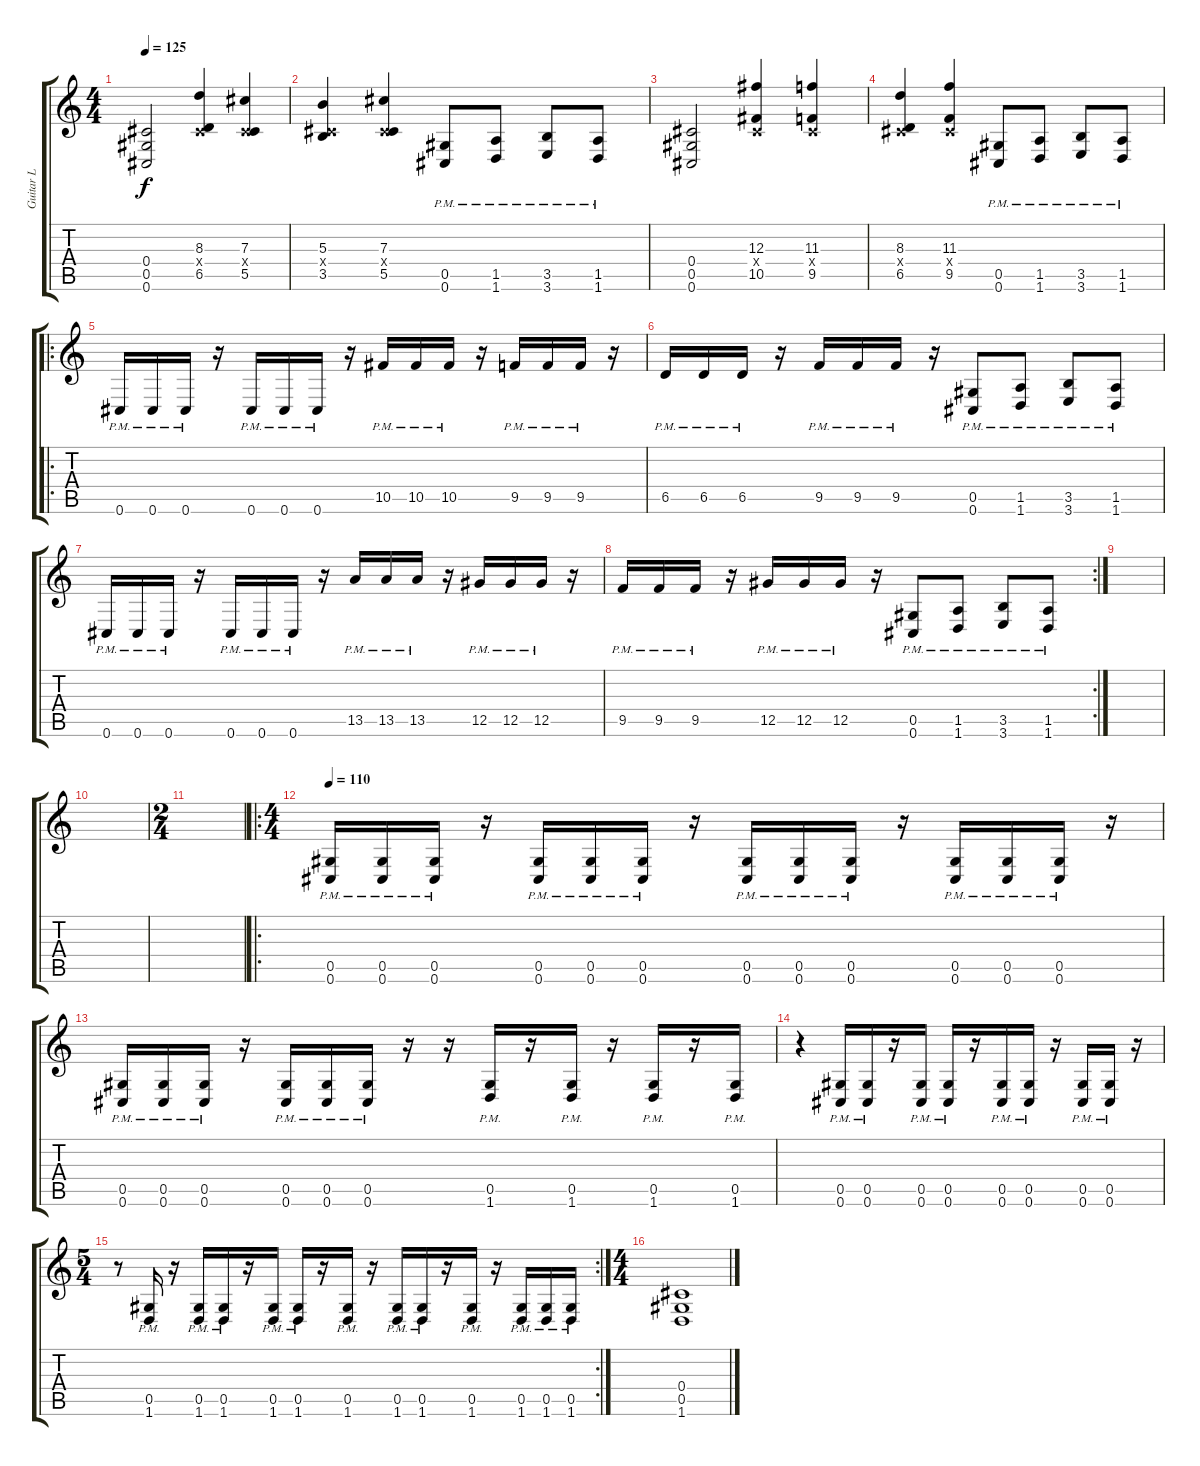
\track ("Guitar L" "Guitar L") {instrument overdrivenguitar}
\staff {score tabs}
\tuning (Eb4 Bb3 Gb3 Db3 Ab2 Db2) {hide}
\ts (4 4)
\tempo 125
\clef g2
\ks c
(0.4 0.5 0.6).2{dy f} (8.3 0.4{x} 6.5).4 (7.3 0.4{x} 5.5).4 |
(5.3 0.4{x} 3.5).4 (7.3 0.4{x} 5.5).4 (0.5{pm} 0.6{pm}).8 (1.5{pm} 1.6{pm}).8 (3.5{pm} 3.6{pm}).8 (1.5{pm} 1.6{pm}).8 |
(0.4 0.5 0.6).2 (12.3 0.4{x} 10.5).4 (11.3 0.4{x} 9.5).4 |
(8.3 0.4{x} 6.5).4 (11.3 0.4{x} 9.5).4 (0.5{pm} 0.6{pm}).8 (1.5{pm} 1.6{pm}).8 (3.5{pm} 3.6{pm}).8 (1.5{pm} 1.6{pm}).8 |
\ro
0.6{pm}.16 0.6{pm}.16 0.6{pm}.16 r.16 0.6{pm}.16 0.6{pm}.16 0.6{pm}.16 r.16 10.5{pm}.16 10.5{pm}.16 10.5{pm}.16 r.16 9.5{pm}.16 9.5{pm}.16 9.5{pm}.16 r.16 |
6.5{pm}.16 6.5{pm}.16 6.5{pm}.16 r.16 9.5{pm}.16 9.5{pm}.16 9.5{pm}.16 r.16 (0.5{pm} 0.6{pm}).8 (1.5{pm} 1.6{pm}).8 (3.5{pm} 3.6{pm}).8 (1.5{pm} 1.6{pm}).8 |
0.6{pm}.16 0.6{pm}.16 0.6{pm}.16 r.16 0.6{pm}.16 0.6{pm}.16 0.6{pm}.16 r.16 13.5{pm}.16 13.5{pm}.16 13.5{pm}.16 r.16 12.5{pm}.16 12.5{pm}.16 12.5{pm}.16 r.16 |
\rc 2
9.5{pm}.16 9.5{pm}.16 9.5{pm}.16 r.16 12.5{pm}.16 12.5{pm}.16 12.5{pm}.16 r.16 (0.5{pm} 0.6{pm}).8 (1.5{pm} 1.6{pm}).8 (3.5{pm} 3.6{pm}).8 (1.5{pm} 1.6{pm}).8 |
|
|
\ts (2 4)
|
\ro
\ts (4 4)
\tempo 110
(0.5{pm} 0.6{pm}).16 (0.5{pm} 0.6{pm}).16 (0.5{pm} 0.6{pm}).16 r.16 (0.5{pm} 0.6{pm}).16 (0.5{pm} 0.6{pm}).16 (0.5{pm} 0.6{pm}).16 r.16 (0.5{pm} 0.6{pm}).16 (0.5{pm} 0.6{pm}).16 (0.5{pm} 0.6{pm}).16 r.16 (0.5{pm} 0.6{pm}).16 (0.5{pm} 0.6{pm}).16 (0.5{pm} 0.6{pm}).16 r.16 |
(0.5{pm} 0.6{pm}).16 (0.5{pm} 0.6{pm}).16 (0.5{pm} 0.6{pm}).16 r.16 (0.5{pm} 0.6{pm}).16 (0.5{pm} 0.6{pm}).16 (0.5{pm} 0.6{pm}).16 r.16 r.16 (0.5{pm} 1.6{pm}).16 r.16 (0.5{pm} 1.6{pm}).16 r.16 (0.5{pm} 1.6{pm}).16 r.16 (0.5{pm} 1.6{pm}).16 |
r.4 (0.5{pm} 0.6{pm}).16 (0.5{pm} 0.6{pm}).16 r.16 (0.5{pm} 0.6{pm}).16 (0.5{pm} 0.6{pm}).16 r.16 (0.5{pm} 0.6{pm}).16 (0.5{pm} 0.6{pm}).16 r.16 (0.5{pm} 0.6{pm}).16 (0.5{pm} 0.6{pm}).16 r.16 |
\rc 2
\ts (5 4)
r.8 (0.5{pm} 1.6{pm}).16 r.16 (0.5{pm} 1.6{pm}).16 (0.5{pm} 1.6{pm}).16 r.16 (0.5{pm} 1.6{pm}).16 (0.5{pm} 1.6{pm}).16 r.16 (0.5{pm} 1.6{pm}).16 r.16 (0.5{pm} 1.6{pm}).16 (0.5{pm} 1.6{pm}).16 r.16 (0.5{pm} 1.6{pm}).16 r.16 (0.5{pm} 1.6{pm}).16 (0.5{pm} 1.6{pm}).16 (0.5{pm} 1.6{pm}).16 |
\ts (4 4)
(0.4 0.5 1.6).1
